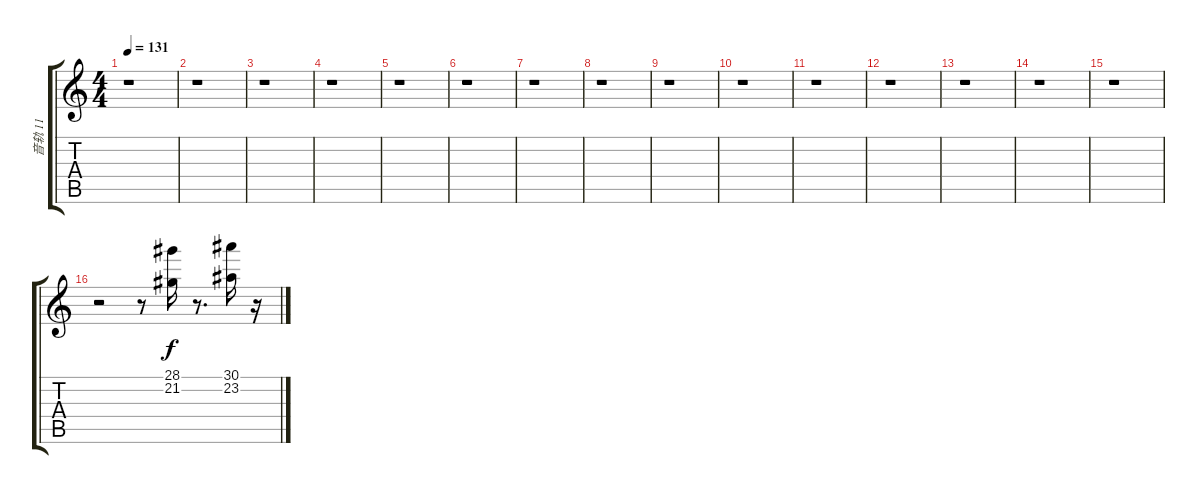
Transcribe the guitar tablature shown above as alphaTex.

\track ("音轨 11" "音轨 11") {instrument lead2sawtooth}
\staff {score tabs}
\tuning (E4 B3 G3 D3 A2 E2) {hide}
\ts (4 4)
\tempo 131
\clef g2
\ks c
r.1{dy mp} |
r.1 |
r.1 |
r.1 |
r.1 |
r.1 |
r.1 |
r.1 |
r.1 |
r.1 |
r.1 |
r.1 |
r.1 |
r.1 |
r.1 |
r.2 r.8 (28.1 21.2).16{dy f} r.8{d} (30.1 23.2).16 r.16
